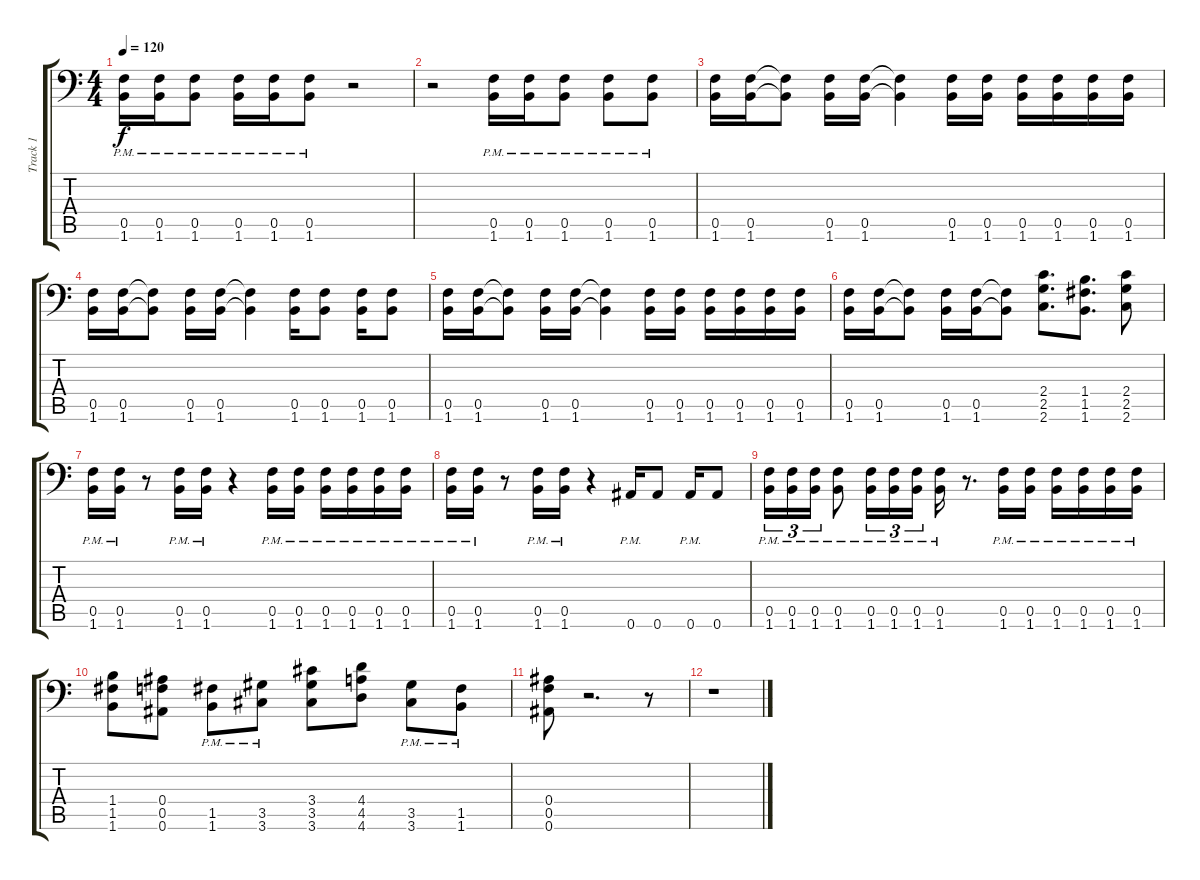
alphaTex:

\track ("Track 1" "Track 1") {instrument distortionguitar}
\staff {score tabs}
\tuning (C4 G3 Eb3 Bb2 F2 Bb1) {hide}
\ts (4 4)
\tempo 120
\clef f4
\ks c
(0.5{pm} 1.6{pm}).16{dy f} (0.5{pm} 1.6{pm}).16 (0.5{pm} 1.6{pm}).8 (0.5{pm} 1.6{pm}).16 (0.5{pm} 1.6{pm}).16 (0.5{pm} 1.6{pm}).8 r.2 |
r.2 (0.5{pm} 1.6{pm}).16 (0.5{pm} 1.6{pm}).16 (0.5{pm} 1.6{pm}).8 (0.5{pm} 1.6{pm}).8 (0.5{pm} 1.6{pm}).8 |
(0.5 1.6).16 (0.5 1.6).16 (0.5{t} 1.6{t}).8 (0.5 1.6).16 (0.5 1.6).16 (0.5{t} 1.6{t}).4 (0.5 1.6).16 (0.5 1.6).16 (0.5 1.6).16 (0.5 1.6).16 (0.5 1.6).16 (0.5 1.6).16 |
(0.5 1.6).16 (0.5 1.6).16 (0.5{t} 1.6{t}).8 (0.5 1.6).16 (0.5 1.6).16 (0.5{t} 1.6{t}).4 (0.5 1.6).16 (0.5 1.6).8 (0.5 1.6).16 (0.5 1.6).8 |
(0.5 1.6).16 (0.5 1.6).16 (0.5{t} 1.6{t}).8 (0.5 1.6).16 (0.5 1.6).16 (0.5{t} 1.6{t}).4 (0.5 1.6).16 (0.5 1.6).16 (0.5 1.6).16 (0.5 1.6).16 (0.5 1.6).16 (0.5 1.6).16 |
(0.5 1.6).16 (0.5 1.6).16 (0.5{t} 1.6{t}).8 (0.5 1.6).16 (0.5 1.6).16 (0.5{t} 1.6{t}).8 (2.4 2.5 2.6).8{d} (1.4 1.5 1.6).8{d} (2.4 2.5 2.6).8 |
(0.5{pm} 1.6{pm}).16 (0.5{pm} 1.6{pm}).16 r.8 (0.5{pm} 1.6{pm}).16 (0.5{pm} 1.6{pm}).16 r.4 (0.5{pm} 1.6{pm}).16 (0.5{pm} 1.6{pm}).16 (0.5{pm} 1.6{pm}).16 (0.5{pm} 1.6{pm}).16 (0.5{pm} 1.6{pm}).16 (0.5{pm} 1.6{pm}).16 |
(0.5{pm} 1.6{pm}).16 (0.5{pm} 1.6{pm}).16 r.8 (0.5{pm} 1.6{pm}).16 (0.5{pm} 1.6{pm}).16 r.4 0.6{pm}.16 0.6.8 0.6{pm}.16 0.6.8 |
(0.5{pm} 1.6{pm}).16{tu (3 2)} (0.5{pm} 1.6{pm}).16{tu (3 2)} (0.5{pm} 1.6{pm}).16{tu (3 2)} (0.5{pm} 1.6{pm}).8 (0.5{pm} 1.6{pm}).16{tu (3 2)} (0.5{pm} 1.6{pm}).16{tu (3 2)} (0.5{pm} 1.6{pm}).16{tu (3 2)} (0.5{pm} 1.6{pm}).16 r.8{d} (0.5{pm} 1.6{pm}).16 (0.5{pm} 1.6{pm}).16 (0.5{pm} 1.6{pm}).16 (0.5{pm} 1.6{pm}).16 (0.5{pm} 1.6{pm}).16 (0.5{pm} 1.6{pm}).16 |
(1.4 1.5 1.6).8 (0.4 0.5 0.6).8 (1.5{pm} 1.6{pm}).8 (3.5{pm} 3.6{pm}).8 (3.4 3.5 3.6).8 (4.4 4.5 4.6).8 (3.5{pm} 3.6{pm}).8 (1.5{pm} 1.6{pm}).8 |
(0.4 0.5 0.6).8 r.2{d} r.8 |
r.1
